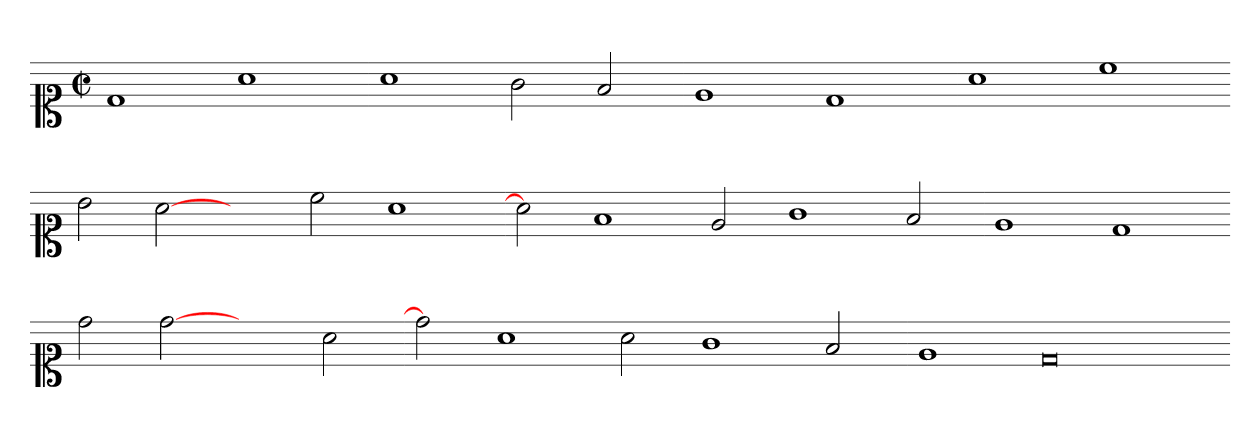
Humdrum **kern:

**kern
*part1
*staff1
*clefC1
*k[]
*M2/2
*met(c|)
=
1d
1a
=-
1a
2g
2f
=-
1e
1d
=-
1a
1cc
=-
2b
[2a
2ryy
2cc
1a
=-
2a]
1f
2e
1g
2f
=-
1e
1d
=-
2dd
[2dd
2ryy
2a
=-
2dd]
1a
2a
1g
2f
=-
1e
0d
=-
*-
